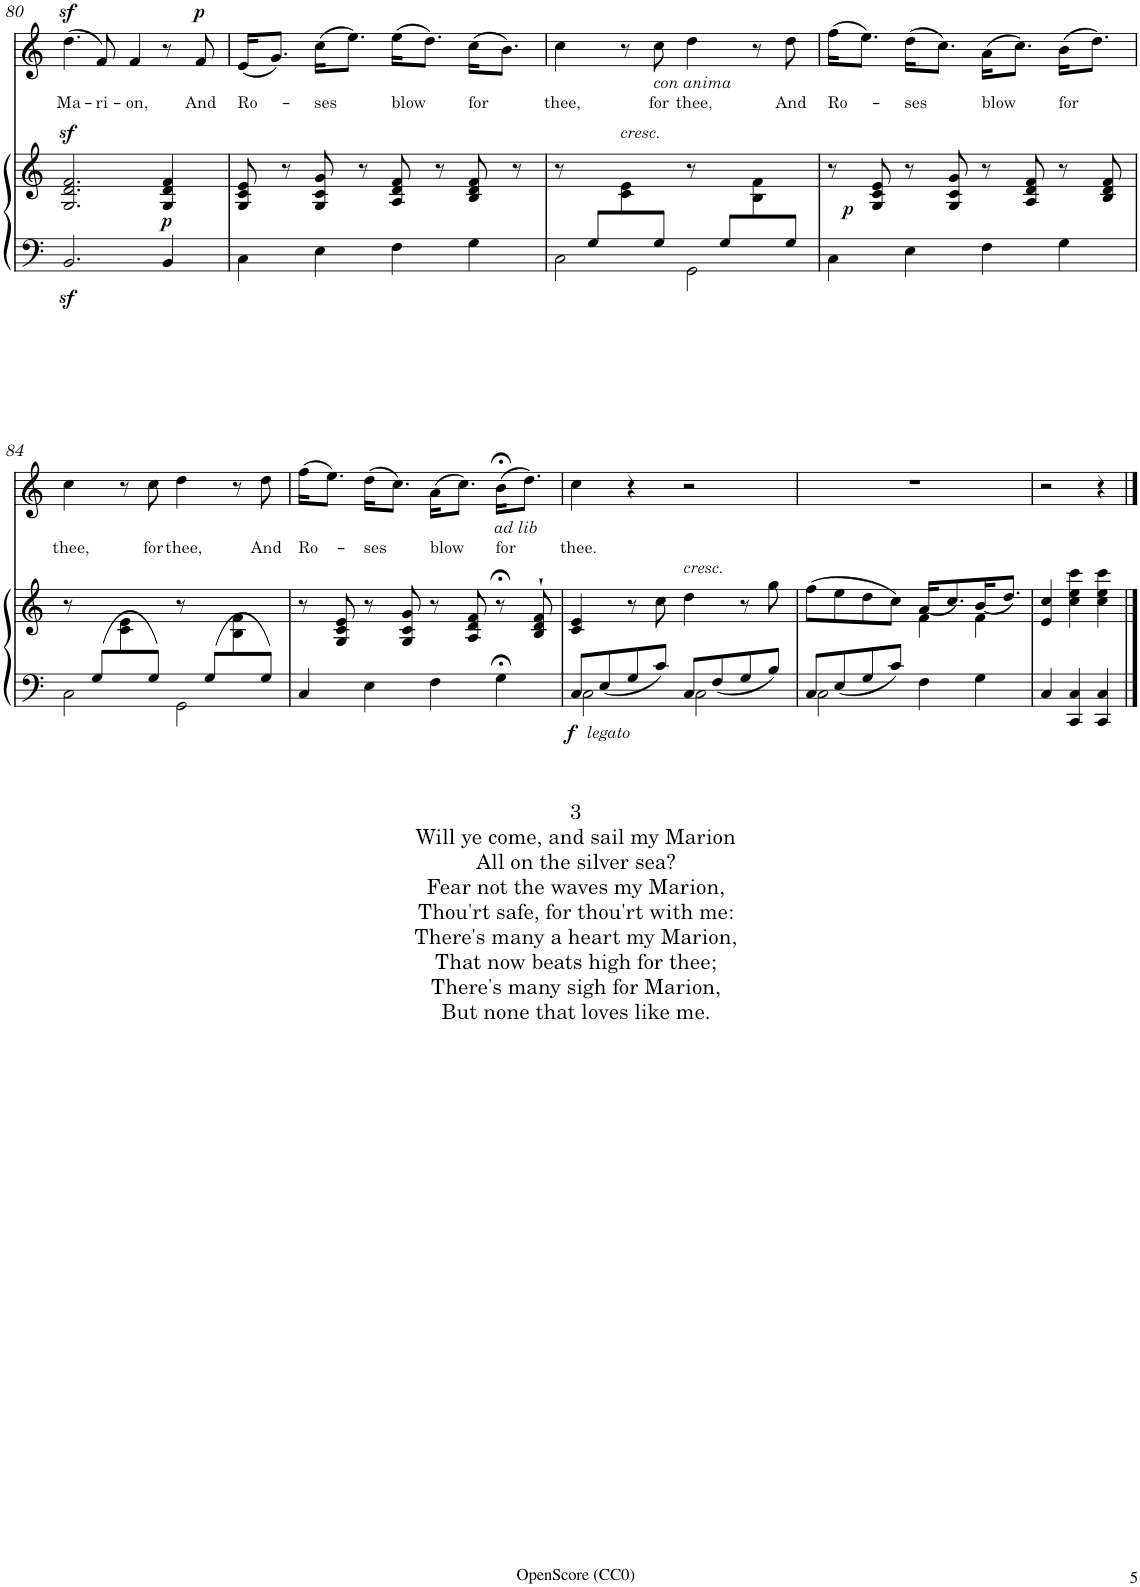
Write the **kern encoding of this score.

**kern	**kern	**dynam	**kern	**text	**dynam
*part2	*part2	*part2	*part1	*part1	*part1
*staff3	*staff2	*staff2/3	*staff1	*staff1	*staff1
*I"Piano	*	*	*I"Voice	*	*
*I'Pno	*	*	*	*	*
!!LO:PB:g=z
*clefF4	*clefG2	*	*clefG2	*	*
*k[]	*k[]	*	*k[]	*	*
*M4/4	*M4/4	*	*M4/4	*	*
*met(c)	*met(c)	*	*met(c)	*	*
=80	=80	=80	=80	=80	=80
!	!	!	!	!LO:LY:b	!
2.BBz</	2.G/z> 2.d/z> 2.f/z>	.	(4.ddz>\	Ma-	.
!	!	!	!	!LO:LY:b	!
.	.	.	8f/)	-ri-	.
!	!	!	!	!LO:LY:b	!
.	.	.	4f/	-on,	.
!	!	!LO:DY:b	!	!	!
4BB/	4G/ 4d/ 4f/	p	8r	.	.
!	!	!	!	!LO:LY:b	!LO:DY:a
.	.	.	8f/	And	p
=81	=81	=81	=81	=81	=81
!	!	!	!	!LO:LY:b	!
4C\	8G/ 8c/ 8e/	.	(16e/KL	Ro-	.
.	.	.	8.g/J)	.	.
.	8r	.	.	.	.
!	!	!	!	!LO:LY:b	!
4E\	8G/ 8c/ 8g/	.	(16cc\KL	-ses	.
.	.	.	8.ee\J)	.	.
.	8r	.	.	.	.
!	!	!	!	!LO:LY:b	!
4F\	8A/ 8d/ 8f/	.	(16ee\KL	blow	.
.	.	.	8.dd\J)	.	.
.	8r	.	.	.	.
!	!	!	!	!LO:LY:b	!
4G\	8B/ 8d/ 8f/	.	(16cc\KL	for	.
.	.	.	8.b\J)	.	.
.	8r	.	.	.	.
=82	=82	=82	=82	=82	=82
*^	*	*	*	*	*
!	!	!	!	!	!LO:LY:b	!
8ryy	2C\	8r	.	4cc\	thee,	.
8G/L	.	8ryy	.	.	.	.
!	!	!LO:TX:a:i:t=cresc.	!	!	!	!
8ryy	.	8c\ 8e\	.	8r	.	.
!	!	!	!	!LO:TX:b:i:t=con anima	!	!
!	!	!	!	!	!LO:LY:b	!
8G/J	.	8ryy	.	8cc\	for	.
!	!	!	!	!	!LO:LY:b	!
8ryy	2GG\	8r	.	4dd\	thee,	.
8G/L	.	8ryy	.	.	.	.
8ryy	.	8B\ 8f\	.	8r	.	.
!	!	!	!	!	!LO:LY:b	!
8G/J	.	8ryy	.	8dd\	And	.
*v	*v	*	*	*	*	*
=83	=83	=83	=83	=83	=83
!	!	!LO:DY:b	!	!LO:LY:b	!
4C\	8r	p	(16ff\KL	Ro-	.
.	.	.	8.ee\J)	.	.
.	8G/ 8c/ 8e/	.	.	.	.
!	!	!	!	!LO:LY:b	!
4E\	8r	.	(16dd\KL	-ses	.
.	.	.	8.cc\J)	.	.
.	8G/ 8c/ 8g/	.	.	.	.
!	!	!	!	!LO:LY:b	!
4F\	8r	.	(16a\KL	blow	.
.	.	.	8.cc\J)	.	.
.	8A/ 8d/ 8f/	.	.	.	.
!	!	!	!	!LO:LY:b	!
4G\	8r	.	(16b\KL	for	.
.	.	.	8.dd\J)	.	.
.	8B/ 8d/ 8f/	.	.	.	.
!!LO:LB:g=z
=84	=84	=84	=84	=84	=84
*^	*	*	*	*	*
!LO:TX:b:t=3	!	!	!	!	!	!
!LO:TX:b:t=Will ye come, and sail my Marion	!	!	!	!	!	!
!LO:TX:b:t=All on the silver sea?	!	!	!	!	!	!
!LO:TX:b:t=Fear not the waves my Marion,	!	!	!	!	!	!
!LO:TX:b:t=Thou'rt safe, for thou'rt with me&colon;	!	!	!	!	!	!
!LO:TX:b:t=There's many a heart my Marion,	!	!	!	!	!	!
!LO:TX:b:t=That now beats high for thee;	!	!	!	!	!	!
!LO:TX:b:t=There's many sigh for Marion,	!	!	!	!	!	!
!LO:TX:b:t=But none that loves like me.	!	!	!	!	!	!
!	!	!	!	!	!LO:LY:b	!
8ryy	2C\	8r	.	4cc\	thee,	.
8G/L	.	8ryy	.	.	.	.
8ryy	.	8c\ 8e\	.	8r	.	.
!	!	!	!	!	!LO:LY:b	!
8G/J	.	8ryy	.	8cc\	for	.
!	!	!	!	!	!LO:LY:b	!
8ryy	2GG\	8r	.	4dd\	thee,	.
8G/L	.	8ryy	.	.	.	.
8ryy	.	8B\ 8f\	.	8r	.	.
!	!	!	!	!	!LO:LY:b	!
8G/J	.	8ryy	.	8dd\	And	.
*v	*v	*	*	*	*	*
=85	=85	=85	=85	=85	=85
!	!	!	!	!LO:LY:b	!
4C/	8r	.	(16ff\KL	Ro-	.
.	.	.	8.ee\J)	.	.
.	8G/ 8c/ 8e/	.	.	.	.
!	!	!	!	!LO:LY:b	!
4E\	8r	.	(16dd\KL	-ses	.
.	.	.	8.cc\J)	.	.
.	8G/ 8c/ 8g/	.	.	.	.
!	!	!	!	!LO:LY:b	!
4F\	8r	.	(16a\KL	blow	.
!	!	!	!LO:TX:b:i:t=ad lib	!	!
.	.	.	8.cc\J)	.	.
.	8A/ 8d/ 8f/	.	.	.	.
!	!	!	!	!LO:LY:b	!
4G;<\	8r;<	.	(16b;<\KL	for	.
.	.	.	8.dd\J)	.	.
.	8B/`> 8d/`> 8f/`>	.	.	.	.
=86	=86	=86	=86	=86	=86
*^	*	*	*	*	*
!	!	!	!LO:DY:b=2	!	!LO:LY:b	!
!	!	!	!LO:DY:n=1:b=2	!	!	!
8C/L	2C\	4c/ 4e/	f other-dynamics	4cc\	thee.	.
8E/	.	.	.	.	.	.
8G/	.	8r	.	4r	.	.
8c/J	.	8cc\	.	.	.	.
!	!	!LO:TX:a:i:t=cresc.	!	!	!	!
8C/L	2C\	4dd\	.	2r	.	.
8F/	.	.	.	.	.	.
8G/	.	8r	.	.	.	.
8B/J	.	8gg\	.	.	.	.
=87	=87	=87	=87	=87	=87	=87
*	*	*^	*	*	*	*
8C/L	2C\	(8ff\L	2ryy	.	1r	.	.
8E/	.	8ee\	.	.	.	.	.
8G/	.	8dd\	.	.	.	.	.
8c/J	.	8cc\J)	.	.	.	.	.
4F\	2ryy	(<16a/KL	4f\	.	.	.	.
.	.	8.cc/)	.	.	.	.	.
4G\	.	(<16b/K	4f\	.	.	.	.
.	.	8.dd/J)	.	.	.	.	.
*v	*v	*	*	*	*	*	*
*	*v	*v	*	*	*	*
=88	=88	=88	=88	=88	=88
4C/	4e/ 4cc/	.	2r	.	.
4CC/ 4C/	4cc\ 4ee\ 4ccc\	.	.	.	.
4CC/ 4C/	4cc\ 4ee\ 4ccc\	.	4r	.	.
==	==	==	==	==	==
*-	*-	*-	*-	*-	*-
